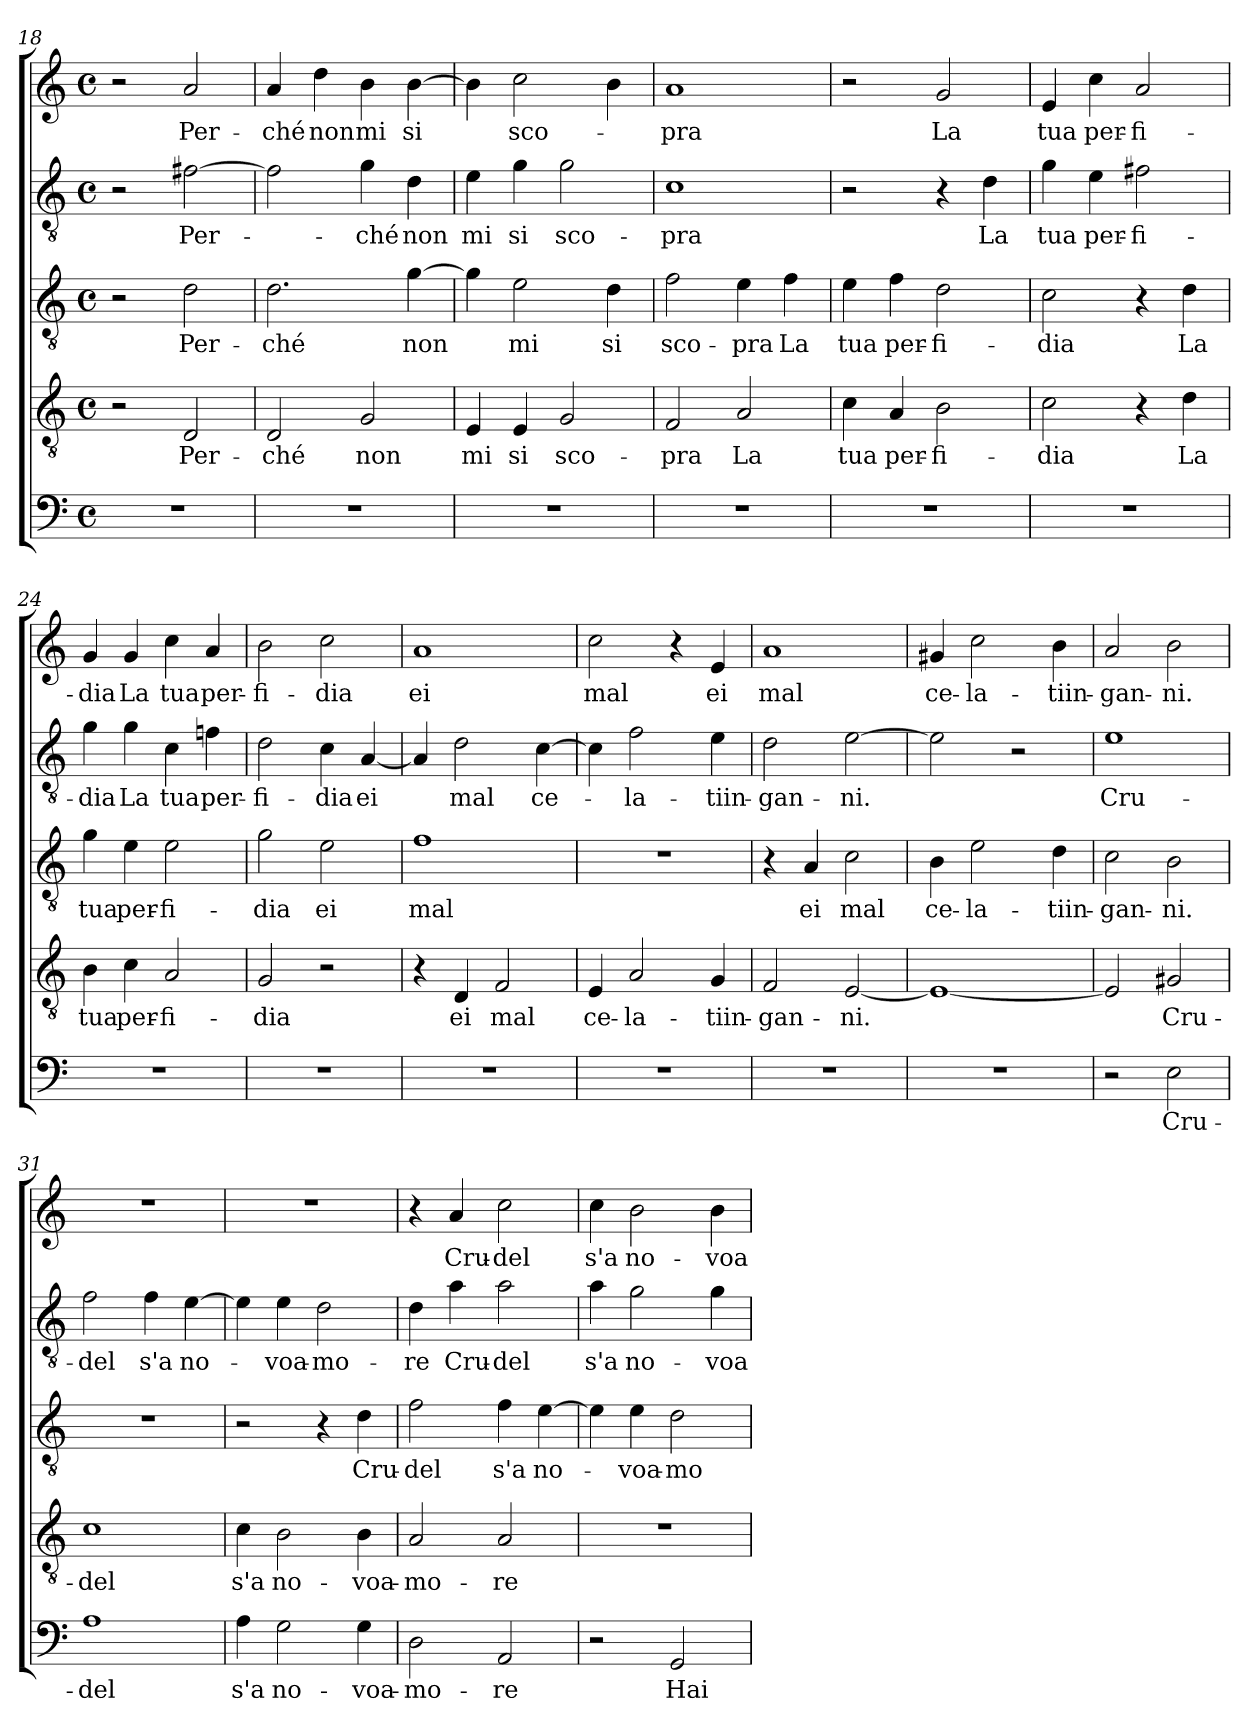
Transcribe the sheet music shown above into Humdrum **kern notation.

**kern	**text	**kern	**text	**kern	**text	**kern	**text	**kern	**text
*part5	*part5	*part4	*part4	*part3	*part3	*part2	*part2	*part1	*part1
*staff5	*staff5	*staff4	*staff4	*staff3	*staff3	*staff2	*staff2	*staff1	*staff1
*clefF4	*	*clefGv2	*	*clefGv2	*	*clefGv2	*	*clefG2	*
*k[]	*	*k[]	*	*k[]	*	*k[]	*	*k[]	*
*C:	*	*C:	*	*C:	*	*C:	*	*C:	*
*M4/4	*	*M4/4	*	*M4/4	*	*M4/4	*	*M4/4	*
*met(c)	*	*met(c)	*	*met(c)	*	*met(c)	*	*met(c)	*
=18	=18	=18	=18	=18	=18	=18	=18	=18	=18
1r	.	2r	.	2r	.	2r	.	2r	.
.	.	2D/	Per-	2d\	Per-	[2f#X\	Per-	2a/	Per-
=19	=19	=19	=19	=19	=19	=19	=19	=19	=19
1r	.	2D/	-ché	2.d\	-ché	2f#\]	.	4a/	-ché
.	.	.	.	.	.	.	.	4dd\	non
.	.	2G/	non	.	.	4g\	-ché	4b\	mi
.	.	.	.	[4g\	non	4d\	non	[4b\	si
=20	=20	=20	=20	=20	=20	=20	=20	=20	=20
1r	.	4E/	mi	4g\]	.	4e\	mi	4b\]	.
.	.	4E/	si	2e\	mi	4g\	si	2cc\	sco-
.	.	2G/	sco-	.	.	2g\	sco-	.	.
.	.	.	.	4d\	si	.	.	4b\	.
!!LO:LB:g=z
=21	=21	=21	=21	=21	=21	=21	=21	=21	=21
1r	.	2F/	-pra	2f\	sco-	1c	-pra	1a	-pra
.	.	2A/	La	4e\	-pra	.	.	.	.
.	.	.	.	4f\	La	.	.	.	.
=22	=22	=22	=22	=22	=22	=22	=22	=22	=22
1r	.	4c\	tua	4e\	tua	2r	.	2r	.
.	.	4A/	per-	4f\	per-	.	.	.	.
.	.	2B\	-fi-	2d\	-fi-	4r	.	2g/	La
.	.	.	.	.	.	4d\	La	.	.
=23	=23	=23	=23	=23	=23	=23	=23	=23	=23
1r	.	2c\	-dia	2c\	-dia	4g\	tua	4e/	tua
.	.	.	.	.	.	4e\	per-	4cc\	per-
.	.	4r	.	4r	.	2f#X\	-fi-	2a/	-fi-
.	.	4d\	La	4d\	La	.	.	.	.
=24	=24	=24	=24	=24	=24	=24	=24	=24	=24
1r	.	4B\	tua	4g\	tua	4g\	-dia	4g/	-dia
.	.	4c\	per-	4e\	per-	4g\	La	4g/	La
.	.	2A/	-fi-	2e\	-fi-	4c\	tua	4cc\	tua
.	.	.	.	.	.	4fn\	per-	4a/	per-
=25	=25	=25	=25	=25	=25	=25	=25	=25	=25
1r	.	2G/	-dia	2g\	-dia	2d\	-fi-	2b\	-fi-
.	.	2r	.	2e\	ei	4c\	-dia	2cc\	-dia
.	.	.	.	.	.	[4A/	ei	.	.
!!LO:PB:g=z
=26	=26	=26	=26	=26	=26	=26	=26	=26	=26
1r	.	4r	.	1f	mal	4A/]	.	1a	ei
.	.	4D/	ei	.	.	2d\	mal	.	.
.	.	2F/	mal	.	.	.	.	.	.
.	.	.	.	.	.	[4c\	ce-	.	.
=27	=27	=27	=27	=27	=27	=27	=27	=27	=27
1r	.	4E/	ce-	1r	.	4c\]	.	2cc\	mal
.	.	2A/	-la-	.	.	2f\	-la-	.	.
.	.	.	.	.	.	.	.	4r	.
.	.	4G/	-tiin-	.	.	4e\	-tiin-	4e/	ei
=28	=28	=28	=28	=28	=28	=28	=28	=28	=28
1r	.	2F/	-gan-	4r	.	2d\	-gan-	1a	mal
.	.	.	.	4A/	ei	.	.	.	.
.	.	[2E/	-ni.	2c\	mal	[2e\	-ni.	.	.
=29	=29	=29	=29	=29	=29	=29	=29	=29	=29
1r	.	1E_	.	4B\	ce-	2e\]	.	4g#X/	ce-
.	.	.	.	2e\	-la-	.	.	2cc\	-la-
.	.	.	.	.	.	2r	.	.	.
.	.	.	.	4d\	-tiin-	.	.	4b\	-tiin-
=30	=30	=30	=30	=30	=30	=30	=30	=30	=30
2r	.	2E/]	.	2c\	-gan-	1e	Cru-	2a/	-gan-
2E\	Cru-	2G#X/	Cru-	2B\	-ni.	.	.	2b\	-ni.
!!LO:LB:g=z
=31	=31	=31	=31	=31	=31	=31	=31	=31	=31
1A	-del	1c	-del	1r	.	2f\	-del	1r	.
.	.	.	.	.	.	4f\	s'a	.	.
.	.	.	.	.	.	[4e\	no-	.	.
=32	=32	=32	=32	=32	=32	=32	=32	=32	=32
4A\	s'a	4c\	s'a	2r	.	4e\]	.	1r	.
2G\	no-	2B\	no-	.	.	4e\	-voa-	.	.
.	.	.	.	4r	.	2d\	-mo-	.	.
4G\	-voa-	4B\	-voa-	4d\	Cru-	.	.	.	.
=33	=33	=33	=33	=33	=33	=33	=33	=33	=33
2D\	-mo-	2A/	-mo-	2f\	-del	4d\	-re	4r	.
.	.	.	.	.	.	4a\	Cru-	4a/	Cru-
2AA/	-re	2A/	-re	4f\	s'a	2a\	-del	2cc\	-del
.	.	.	.	[4e\	no-	.	.	.	.
=34	=34	=34	=34	=34	=34	=34	=34	=34	=34
2r	.	1r	.	4e\]	.	4a\	s'a	4cc\	s'a
.	.	.	.	4e\	-voa-	2g\	no-	2b\	no-
2GG/	Hai	.	.	2d\	-mo-	.	.	.	.
.	.	.	.	.	.	4g\	-voa-	4b\	-voa-
=	=	=	=	=	=	=	=	=	=
*-	*-	*-	*-	*-	*-	*-	*-	*-	*-
